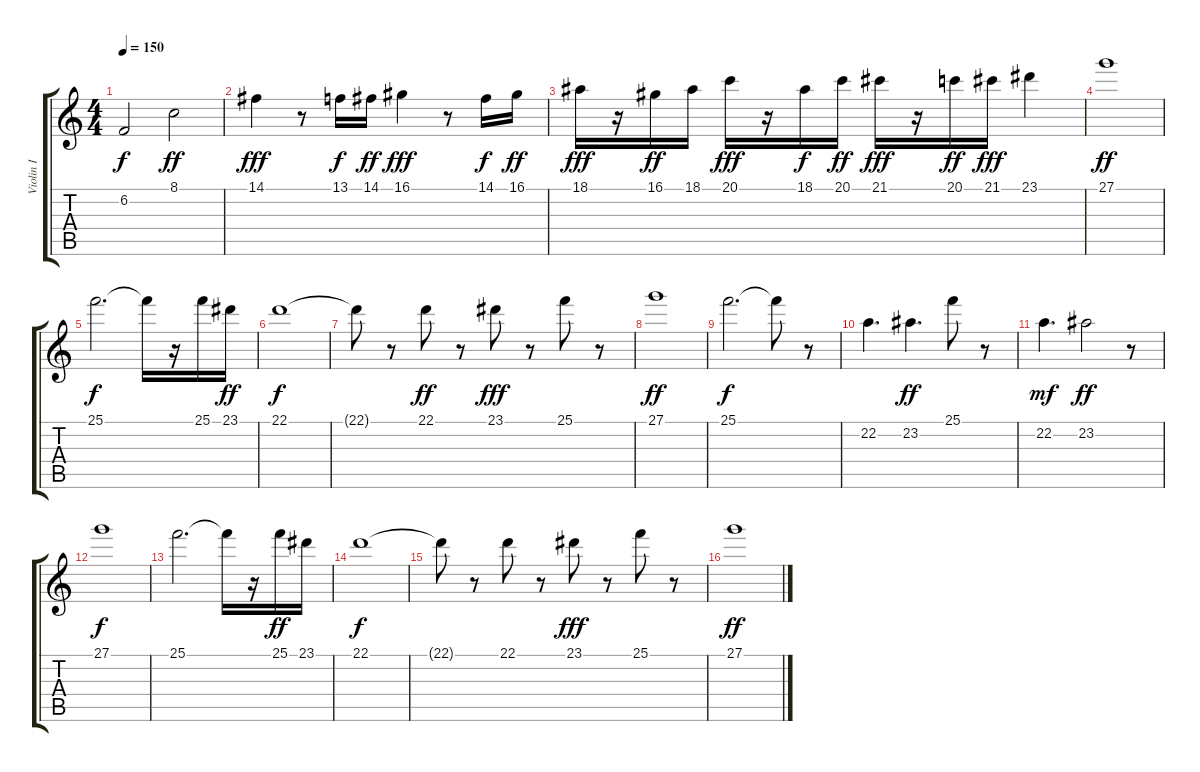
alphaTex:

\track ("Violin I  " "Violin I  ") {instrument stringensemble1}
\staff {score tabs}
\tuning (E4 B3 G3 D3 A2 E2) {hide}
\ts (4 4)
\tempo 150
\clef g2
\ks c
6.2.2{dy f volume 13} 8.1.2{dy ff} |
14.1.4{dy fff} r.8 13.1.16{dy f} 14.1.16{dy ff} 16.1.4{dy fff} r.8 14.1.16{dy f} 16.1.16{dy ff} |
18.1.16{dy fff volume 13} r.16 16.1.16{dy ff} 18.1.16 20.1.16{dy fff} r.16 18.1.16{dy f} 20.1.16{dy ff} 21.1.16{dy fff} r.16 20.1.16{dy ff} 21.1.16{dy fff} 23.1.4 |
27.1.1{dy ff} |
25.1.2{d dy f volume 13} 25.1{t}.16 r.16 25.1.16 23.1.16{dy ff} |
22.1.1{dy f} |
22.1{t}.8 r.8 22.1.8{dy ff} r.8 23.1.8{dy fff} r.8 25.1.8 r.8 |
27.1.1{dy ff volume 13} |
25.1.2{d dy f} 25.1{t}.8 r.8 |
22.2.4{d volume 13} 23.2.4{d dy ff} 25.1.8 r.8 |
22.2.4{d dy mf} 23.2.2{dy ff} r.8 |
27.1.1{dy f} |
25.1.2{d volume 13} 25.1{t}.16 r.16 25.1.16{dy ff} 23.1.16 |
22.1.1{dy f} |
22.1{t}.8 r.8 22.1.8 r.8 23.1.8{dy fff} r.8 25.1.8 r.8 |
27.1.1{dy ff volume 13}
